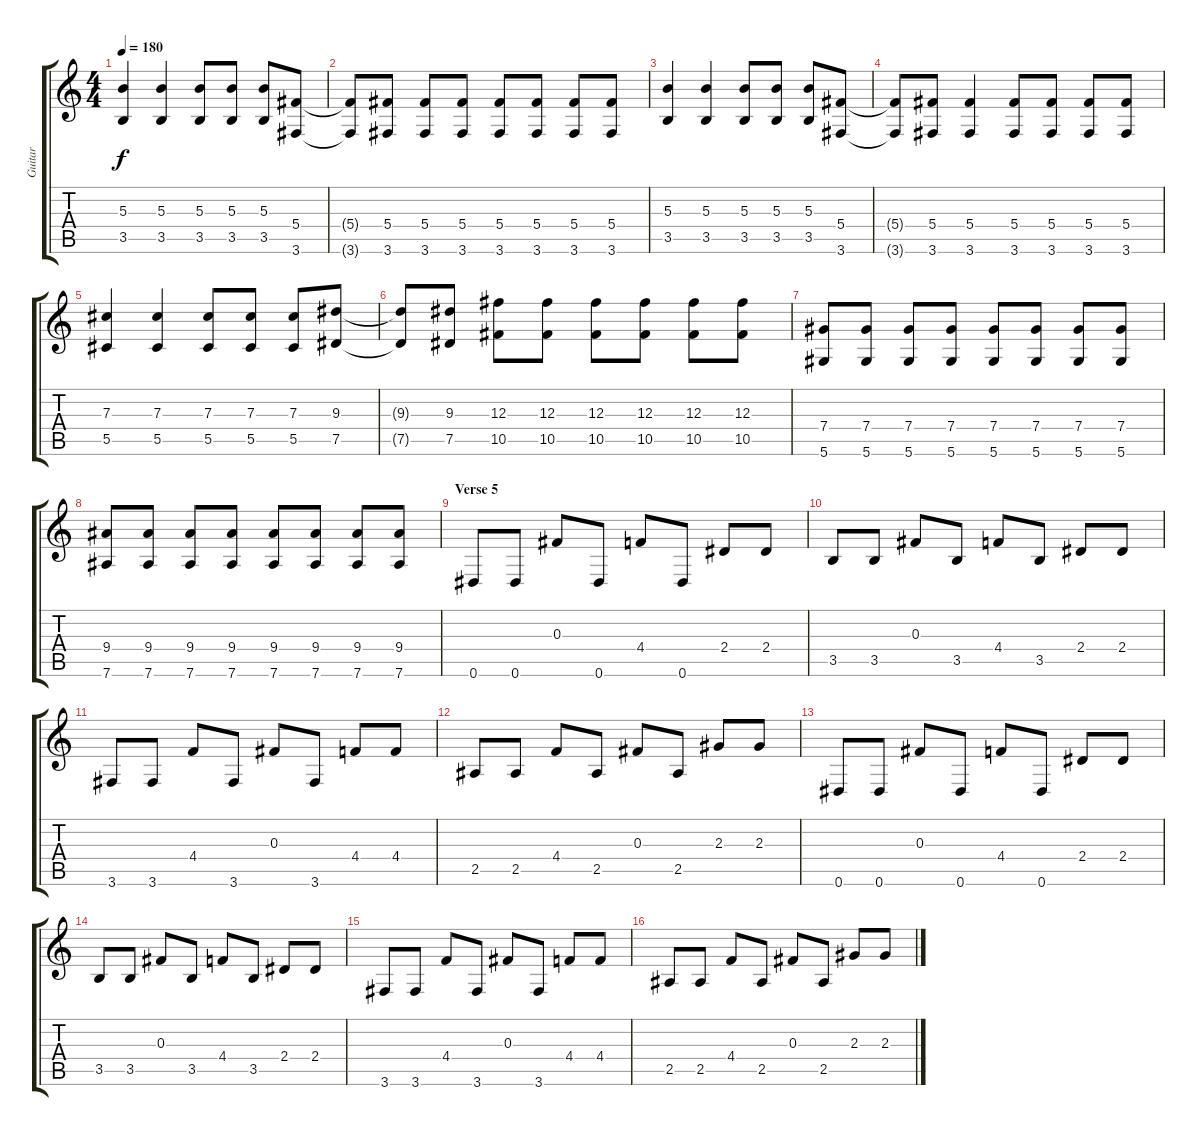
\track ("Guitar" "Guitar") {instrument overdrivenguitar}
\staff {score tabs}
\tuning (Eb4 Bb3 Gb3 Db3 Ab2 Eb2) {hide}
\ts (4 4)
\tempo 180
\clef g2
\ks c
(5.3 3.5).4{dy f} (5.3 3.5).4 (5.3 3.5).8 (5.3 3.5).8 (5.3 3.5).8 (5.4 3.6).8 |
(5.4{t} 3.6{t}).8 (5.4 3.6).8 (5.4 3.6).8 (5.4 3.6).8 (5.4 3.6).8 (5.4 3.6).8 (5.4 3.6).8 (5.4 3.6).8 |
(5.3 3.5).4 (5.3 3.5).4 (5.3 3.5).8 (5.3 3.5).8 (5.3 3.5).8 (5.4 3.6).8 |
(5.4{t} 3.6{t}).8 (5.4 3.6).8 (5.4 3.6).4 (5.4 3.6).8 (5.4 3.6).8 (5.4 3.6).8 (5.4 3.6).8 |
(7.3 5.5).4 (7.3 5.5).4 (7.3 5.5).8 (7.3 5.5).8 (7.3 5.5).8 (9.3 7.5).8 |
(9.3{t} 7.5{t}).8 (9.3 7.5).8 (12.3 10.5).8 (12.3 10.5).8 (12.3 10.5).8 (12.3 10.5).8 (12.3 10.5).8 (12.3 10.5).8 |
(7.4 5.6).8 (7.4 5.6).8 (7.4 5.6).8 (7.4 5.6).8 (7.4 5.6).8 (7.4 5.6).8 (7.4 5.6).8 (7.4 5.6).8 |
(9.4 7.6).8 (9.4 7.6).8 (9.4 7.6).8 (9.4 7.6).8 (9.4 7.6).8 (9.4 7.6).8 (9.4 7.6).8 (9.4 7.6).8 |
\section ("" "Verse 5")
0.6.8 0.6.8 0.3.8 0.6.8 4.4.8 0.6.8 2.4.8 2.4.8 |
3.5.8 3.5.8 0.3.8 3.5.8 4.4.8 3.5.8 2.4.8 2.4.8 |
3.6.8 3.6.8 4.4.8 3.6.8 0.3.8 3.6.8 4.4.8 4.4.8 |
2.5.8 2.5.8 4.4.8 2.5.8 0.3.8 2.5.8 2.3.8 2.3.8 |
0.6.8 0.6.8 0.3.8 0.6.8 4.4.8 0.6.8 2.4.8 2.4.8 |
3.5.8 3.5.8 0.3.8 3.5.8 4.4.8 3.5.8 2.4.8 2.4.8 |
3.6.8 3.6.8 4.4.8 3.6.8 0.3.8 3.6.8 4.4.8 4.4.8 |
2.5.8 2.5.8 4.4.8 2.5.8 0.3.8 2.5.8 2.3.8 2.3.8
